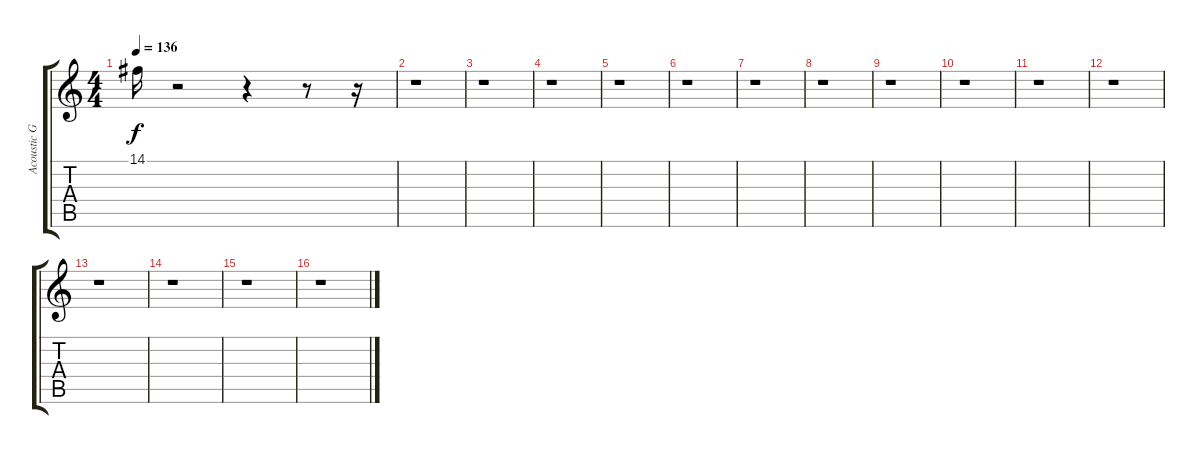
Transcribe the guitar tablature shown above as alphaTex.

\track ("Acoustic Grand Piano" "Acoustic G") {instrument acousticgrandpiano}
\staff {score tabs}
\tuning (E4 B3 G3 D3 A2 E2) {hide}
\ts (4 4)
\tempo 136
\clef g2
\ks c
14.1{t}.16{dy f} r.2 r.4 r.8 r.16 |
r.1 |
r.1 |
r.1 |
r.1 |
r.1 |
r.1 |
r.1 |
r.1 |
r.1 |
r.1 |
r.1 |
r.1 |
r.1 |
r.1 |
r.1
